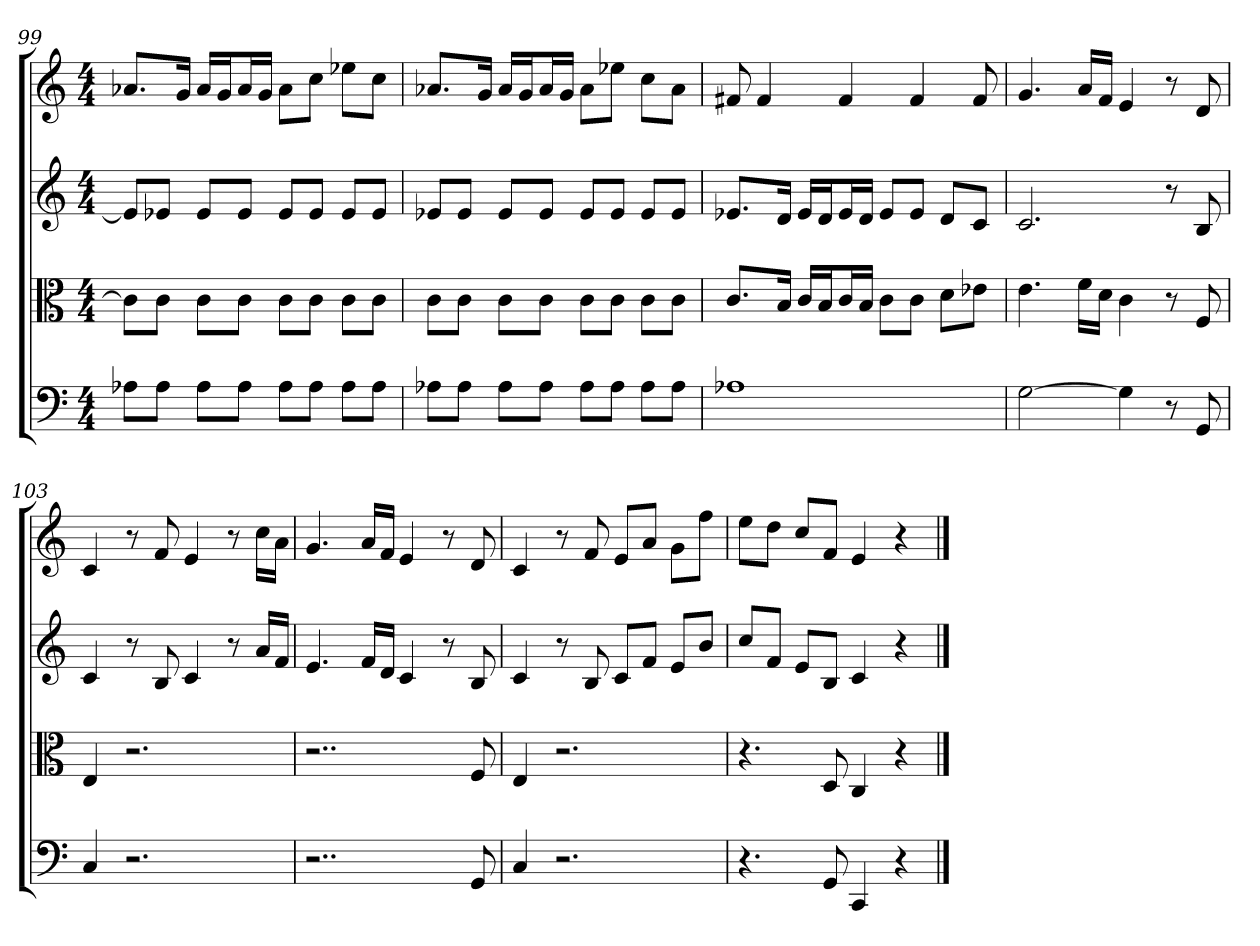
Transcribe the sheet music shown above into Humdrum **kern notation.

**kern	**kern	**kern	**kern
*part4	*part3	*part2	*part1
*staff4	*staff3	*staff2	*staff1
*clefF4	*clefC3	*clefG2	*clefG2
*k[]	*k[]	*k[]	*k[]
*C:	*C:	*C:	*C:
*M4/4	*M4/4	*M4/4	*M4/4
=99	=99	=99	=99
8A-X\L	8c\L]	8e-/L]	8.a-X/L
8A-\J	8c\J	8e-X/J	.
.	.	.	16g/Jk
8A-\L	8c\L	8e-/L	16a-/LL
.	.	.	16g/J
8A-\J	8c\J	8e-/J	16a-/L
.	.	.	16g/JJ
8A-\L	8c\L	8e-/L	8a-\L
8A-\J	8c\J	8e-/J	8cc\J
8A-\L	8c\L	8e-/L	8ee-X\L
8A-\J	8c\J	8e-/J	8cc\J
=100	=100	=100	=100
8A-X\L	8c\L	8e-X/L	8.a-X/L
8A-\J	8c\J	8e-/J	.
.	.	.	16g/Jk
8A-\L	8c\L	8e-/L	16a-/LL
.	.	.	16g/J
8A-\J	8c\J	8e-/J	16a-/L
.	.	.	16g/JJ
8A-\L	8c\L	8e-/L	8a-\L
8A-\J	8c\J	8e-/J	8ee-X\J
8A-\L	8c\L	8e-/L	8cc\L
8A-\J	8c\J	8e-/J	8a-\J
=101	=101	=101	=101
1A-X	8.c/L	8.e-X/L	8f#X
.	.	.	4f#
.	16B/Jk	16d/Jk	.
.	16c/LL	16e-/LL	.
.	16B/J	16d/J	.
.	16c/L	16e-/L	4f#
.	16B/JJ	16d/JJ	.
.	8c\L	8e-/L	.
.	8c\J	8e-/J	4f#
.	8d\L	8d/L	.
.	8e-X\J	8c/J	8f#
=102	=102	=102	=102
[2G	4.e	2.c	4.g
.	16f\LL	.	16a/LL
.	16d\JJ	.	16f/JJ
4G]	4c	.	4e
8r	8r	8r	8r
8GG	8F	8B	8d
=103	=103	=103	=103
4C	4E	4c	4c
2.r	2.r	8r	8r
.	.	8B	8f
.	.	4c	4e
.	.	8r	8r
.	.	16a/LL	16cc\LL
.	.	16f/JJ	16a\JJ
=104	=104	=104	=104
2..r	2..r	4.e	4.g
.	.	16f/LL	16a/LL
.	.	16d/JJ	16f/JJ
.	.	4c	4e
.	.	8r	8r
8GG	8F	8B	8d
=105	=105	=105	=105
4C	4E	4c	4c
2.r	2.r	8r	8r
.	.	8B	8f
.	.	8c/L	8e/L
.	.	8f/J	8a/J
.	.	8e/L	8g\L
.	.	8b/J	8ff\J
=106	=106	=106	=106
4.r	4.r	8cc/L	8ee\L
.	.	8f/J	8dd\J
.	.	8e/L	8cc/L
8GG	8D	8B/J	8f/J
4CC	4C	4c	4e
4r	4r	4r	4r
==	==	==	==
*-	*-	*-	*-
